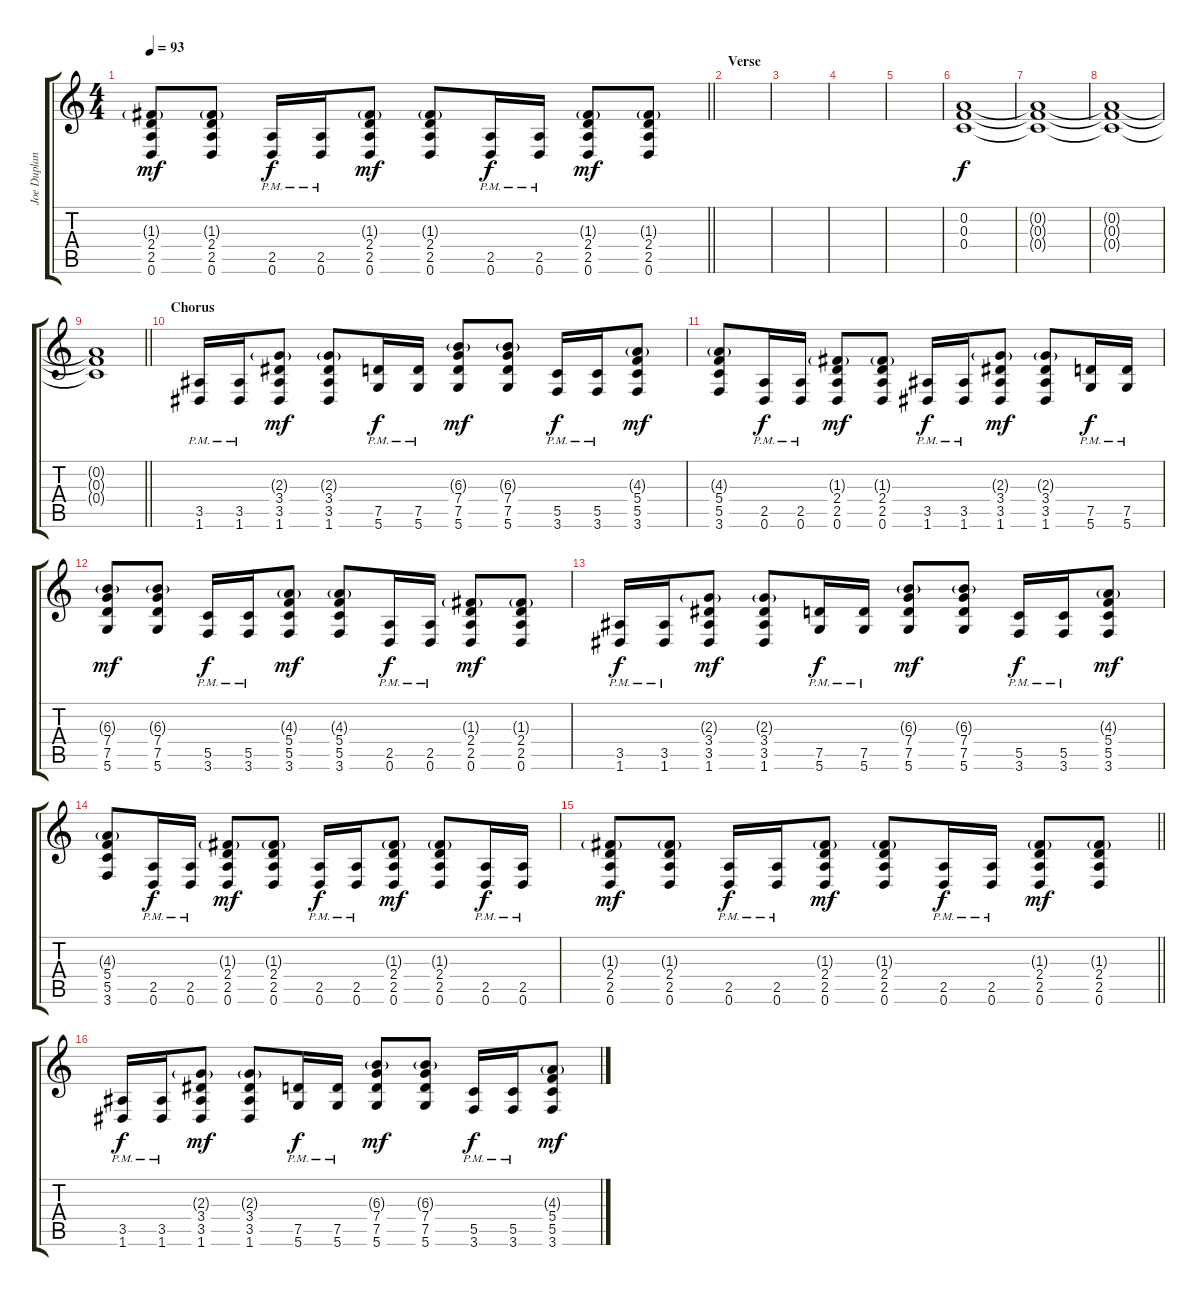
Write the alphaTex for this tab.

\track ("Joe Duplantier" "Joe Duplan") {instrument overdrivenguitar}
\staff {score tabs}
\tuning (D4 A3 F3 C3 G2 D2) {hide}
\ts (4 4)
\tempo 93
\clef g2
\barLineRight lightlight
\ks c
(1.3{g} 2.4 2.5 0.6).8{dy mf} (1.3{g} 2.4 2.5 0.6).8 (2.5{pm} 0.6{pm}).16{dy f} (2.5{pm} 0.6{pm}).16 (1.3{g} 2.4 2.5 0.6).8{dy mf} (1.3{g} 2.4 2.5 0.6).8 (2.5{pm} 0.6{pm}).16{dy f} (2.5{pm} 0.6{pm}).16 (1.3{g} 2.4 2.5 0.6).8{dy mf} (1.3{g} 2.4 2.5 0.6).8 |
\section ("" "Verse")
|
|
|
|
(0.2 0.3 0.4).1{dy f} |
(0.2{t} 0.3{t} 0.4{t}).1 |
(0.2{t} 0.3{t} 0.4{t}).1 |
\barLineRight lightlight
(0.2{t} 0.3{t} 0.4{t}).1 |
\section ("" "Chorus")
(3.5{pm} 1.6{pm}).16 (3.5{pm} 1.6{pm}).16 (2.3{g} 3.4 3.5 1.6).8{dy mf} (2.3{g} 3.4 3.5 1.6).8 (7.5{pm} 5.6{pm}).16{dy f} (7.5{pm} 5.6{pm}).16 (6.3{g} 7.4 7.5 5.6).8{dy mf} (6.3{g} 7.4 7.5 5.6).8 (5.5{pm} 3.6{pm}).16{dy f} (5.5{pm} 3.6{pm}).16 (4.3{g} 5.4 5.5 3.6).8{dy mf} |
(4.3{g} 5.4 5.5 3.6).8 (2.5{pm} 0.6{pm}).16{dy f} (2.5{pm} 0.6{pm}).16 (1.3{g} 2.4 2.5 0.6).8{dy mf} (1.3{g} 2.4 2.5 0.6).8 (3.5{pm} 1.6{pm}).16{dy f} (3.5{pm} 1.6{pm}).16 (2.3{g} 3.4 3.5 1.6).8{dy mf} (2.3{g} 3.4 3.5 1.6).8 (7.5{pm} 5.6{pm}).16{dy f} (7.5{pm} 5.6{pm}).16 |
(6.3{g} 7.4 7.5 5.6).8{dy mf} (6.3{g} 7.4 7.5 5.6).8 (5.5{pm} 3.6{pm}).16{dy f} (5.5{pm} 3.6{pm}).16 (4.3{g} 5.4 5.5 3.6).8{dy mf} (4.3{g} 5.4 5.5 3.6).8 (2.5{pm} 0.6{pm}).16{dy f} (2.5{pm} 0.6{pm}).16 (1.3{g} 2.4 2.5 0.6).8{dy mf} (1.3{g} 2.4 2.5 0.6).8 |
(3.5{pm} 1.6{pm}).16{dy f} (3.5{pm} 1.6{pm}).16 (2.3{g} 3.4 3.5 1.6).8{dy mf} (2.3{g} 3.4 3.5 1.6).8 (7.5{pm} 5.6{pm}).16{dy f} (7.5{pm} 5.6{pm}).16 (6.3{g} 7.4 7.5 5.6).8{dy mf} (6.3{g} 7.4 7.5 5.6).8 (5.5{pm} 3.6{pm}).16{dy f} (5.5{pm} 3.6{pm}).16 (4.3{g} 5.4 5.5 3.6).8{dy mf} |
(4.3{g} 5.4 5.5 3.6).8 (2.5{pm} 0.6{pm}).16{dy f} (2.5{pm} 0.6{pm}).16 (1.3{g} 2.4 2.5 0.6).8{dy mf} (1.3{g} 2.4 2.5 0.6).8 (2.5{pm} 0.6{pm}).16{dy f} (2.5{pm} 0.6{pm}).16 (1.3{g} 2.4 2.5 0.6).8{dy mf} (1.3{g} 2.4 2.5 0.6).8 (2.5{pm} 0.6{pm}).16{dy f} (2.5{pm} 0.6{pm}).16 |
\barLineRight lightlight
(1.3{g} 2.4 2.5 0.6).8{dy mf} (1.3{g} 2.4 2.5 0.6).8 (2.5{pm} 0.6{pm}).16{dy f} (2.5{pm} 0.6{pm}).16 (1.3{g} 2.4 2.5 0.6).8{dy mf} (1.3{g} 2.4 2.5 0.6).8 (2.5{pm} 0.6{pm}).16{dy f} (2.5{pm} 0.6{pm}).16 (1.3{g} 2.4 2.5 0.6).8{dy mf} (1.3{g} 2.4 2.5 0.6).8 |
(3.5{pm} 1.6{pm}).16{dy f} (3.5{pm} 1.6{pm}).16 (2.3{g} 3.4 3.5 1.6).8{dy mf} (2.3{g} 3.4 3.5 1.6).8 (7.5{pm} 5.6{pm}).16{dy f} (7.5{pm} 5.6{pm}).16 (6.3{g} 7.4 7.5 5.6).8{dy mf} (6.3{g} 7.4 7.5 5.6).8 (5.5{pm} 3.6{pm}).16{dy f} (5.5{pm} 3.6{pm}).16 (4.3{g} 5.4 5.5 3.6).8{dy mf}
